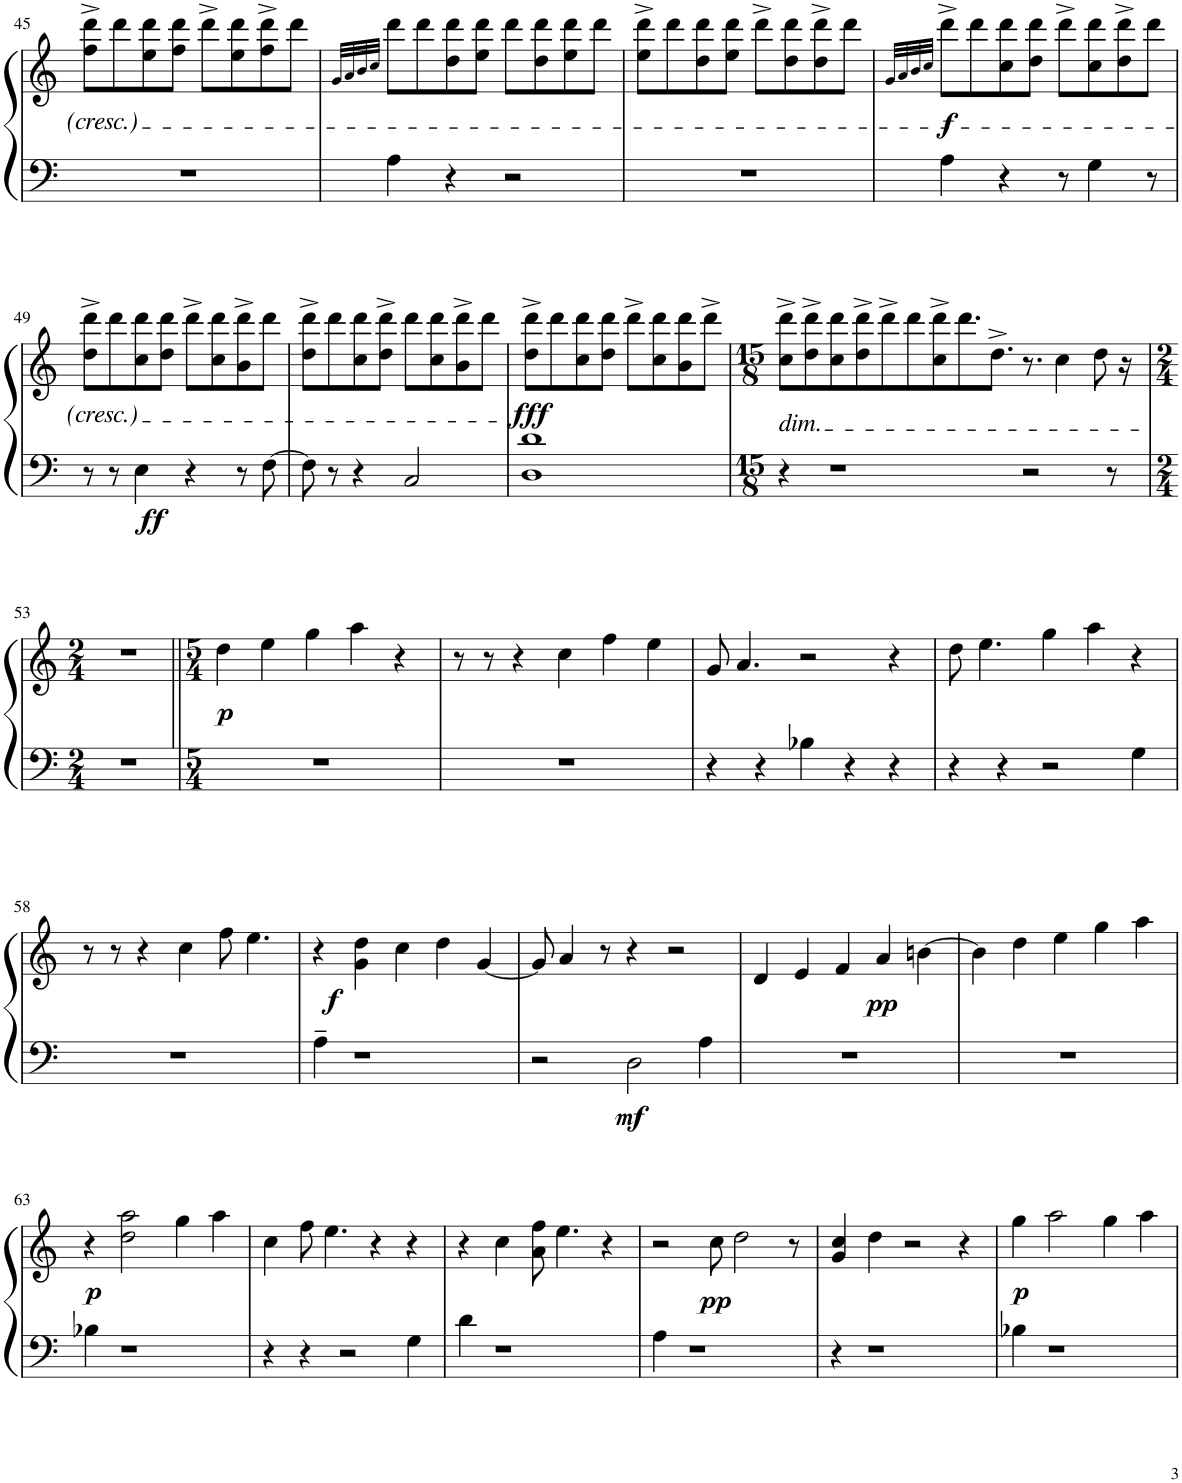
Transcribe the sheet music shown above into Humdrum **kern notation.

**kern	**kern	**dynam
*part1	*part1	*part1
*staff2	*staff1	*staff1/2
*I"Piano	*	*
*I'Pno.	*	*
!!LO:PB:g=z
*clefF4	*clefG2	*
*k[]	*k[]	*
*M4/4	*M4/4	*
=45	=45	=45
1r	8ff\^ 8ddd\^L	.
.	8ddd\	.
.	8ee\ 8ddd\	.
.	8ff\ 8ddd\J	.
.	8ddd^\L	.
.	8ee\ 8ddd\	.
.	8ff\^ 8ddd\^	.
.	8ddd\J	.
=46	=46	=46
.	32qg/LLL	.
.	32qa/	.
.	32qb/	.
.	32qcc/JJJ	.
4A\	8ddd\L	.
.	8ddd\	.
4r	8dd\ 8ddd\	.
.	8ee\ 8ddd\J	.
2r	8ddd\L	.
.	8dd\ 8ddd\	.
.	8ee\ 8ddd\	.
.	8ddd\J	.
=47	=47	=47
1r	8ee\^ 8ddd\^L	.
.	8ddd\	.
.	8dd\ 8ddd\	.
.	8ee\ 8ddd\J	.
.	8ddd^\L	.
.	8dd\ 8ddd\	.
.	8ee\^ 8ddd\^	.
.	8ddd\J	.
=48	=48	=48
.	32qg/LLL	.
.	32qa/	.
.	32qb/	.
.	32qcc/JJJ	.
!	!	!LO:DY:b
4A\	8ddd^\L	f
.	8ddd\	.
4r	8cc\ 8ddd\	.
.	8dd\ 8ddd\J	.
8r	8ddd^\L	.
4G\	8cc\ 8ddd\	.
.	8dd\^ 8ddd\^	.
8r	8ddd\J	.
!!LO:LB:g=z
=49	=49	=49
8r	8dd\^ 8ddd\^L	.
8r	8ddd\	.
!	!	!LO:DY:b=2
4E\	8cc\ 8ddd\	ff
.	8dd\ 8ddd\J	.
4r	8ddd^\L	.
.	8cc\ 8ddd\	.
8r	8dd\^ 8ddd\^	.
[8F\	8ddd\J	.
=50	=50	=50
8F\]	8dd\^ 8ddd\^L	.
8r	8ddd\	.
4r	8cc\ 8ddd\	.
.	8dd\^ 8ddd\^J	.
2C/	8ddd\L	.
.	8cc\ 8ddd\	.
.	8dd\^ 8ddd\^	.
.	8ddd\J	.
=51	=51	=51
!	!	!LO:DY:b
1D 1d	8dd\^ 8ddd\^L	fff
.	8ddd\	.
.	8cc\ 8ddd\	.
.	8dd\ 8ddd\J	.
.	8ddd^\L	.
.	8cc\ 8ddd\	.
.	8dd\ 8ddd\	.
.	8ddd^\J	.
=52	=52	=52
*M15/8	*M15/8	*
!	!LO:TX:b:i:t=dim.	!
4r	8cc\^ 8ddd\^L	.
.	8dd\^ 8ddd\^	.
1r	8cc\ 8ddd\	.
.	8dd\^ 8ddd\^	.
.	8ddd^\	.
.	8ddd\	.
.	8cc\^ 8ddd\^	.
.	8.ddd\	.
.	8.dd^\J	.
2r	8.r	.
.	4cc\	.
.	8dd\	.
8r	.	.
.	16r	.
!!LO:LB:g=z
=53	=53	=53
*M2/4	*M2/4	*
2r	2r	.
=54||	=54||	=54||
*M5/4	*M5/4	*
!	!	!LO:DY:b
4%5r	4dd\	p
.	4ee\	.
.	4gg\	.
.	4aa\	.
.	4r	.
=55	=55	=55
4%5r	8r	.
.	8r	.
.	4r	.
.	4cc\	.
.	4ff\	.
.	4ee\	.
=56	=56	=56
4r	8g/	.
.	4.a/	.
4r	.	.
4B-X\	2r	.
4r	.	.
4r	4r	.
=57	=57	=57
4r	8dd\	.
.	4.ee\	.
4r	.	.
2r	4gg\	.
.	4aa\	.
4G\	4r	.
!!LO:LB:g=z
=58	=58	=58
4%5r	8r	.
.	8r	.
.	4r	.
.	4cc\	.
.	8ff\	.
.	4.ee\	.
=59	=59	=59
!	!	!LO:DY:b
4A~\	4r	f
1r	4g\ 4dd\	.
.	4cc\	.
.	4dd\	.
.	[4g/	.
=60	=60	=60
2r	8g/]	.
.	4a/	.
.	8r	.
!	!	!LO:DY:b=2
2D\	4r	mf
.	2r	.
4A\	.	.
=61	=61	=61
4%5r	4d/	.
.	4e/	.
.	4f/	.
!	!	!LO:DY:b
.	4a/	pp
.	[4bn\	.
=62	=62	=62
4%5r	4b\]	.
.	4dd\	.
.	4ee\	.
.	4gg\	.
.	4aa\	.
!!LO:LB:g=z
=63	=63	=63
!	!	!LO:DY:b
4B-X\	4r	p
1r	2dd\ 2aa\	.
.	4gg\	.
.	4aa\	.
=64	=64	=64
4r	4cc\	.
4r	8ff\	.
.	4.ee\	.
2r	.	.
.	4r	.
4G\	4r	.
=65	=65	=65
4d\	4r	.
1r	4cc\	.
.	8a\ 8ff\	.
.	4.ee\	.
.	4r	.
=66	=66	=66
4A\	2r	.
1r	.	.
!	!	!LO:DY:b
.	8cc\	pp
.	2dd\	.
.	8r	.
=67	=67	=67
4r	4g/ 4cc/	.
1r	4dd\	.
.	2r	.
.	4r	.
=68	=68	=68
!	!	!LO:DY:b
4B-X\	4gg\	p
1r	2aa\	.
.	4gg\	.
.	4aa\	.
=	=	=
*-	*-	*-
